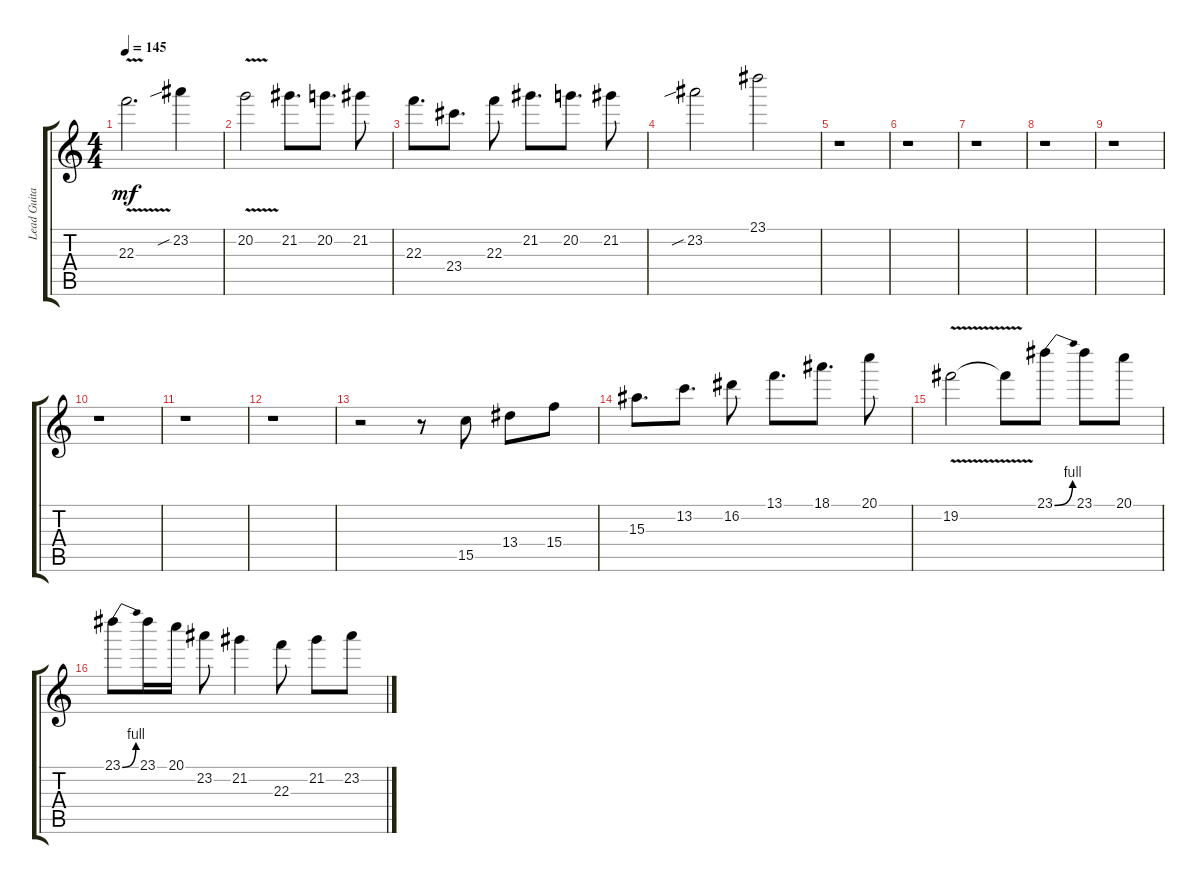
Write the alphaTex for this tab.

\track ("Lead Guitar" "Lead Guita") {instrument electricguitarclean}
\staff {score tabs}
\tuning (E4 B3 G3 D3 A2 E2) {hide}
\ts (4 4)
\tempo 145
\clef g2
\ks c
22.3{v}.2{d dy mf} 23.2{sib}.4 |
20.2{v}.2 21.2.8{d} 20.2.8{d} 21.2.8 |
22.3.8{d} 23.4.8{d} 22.3.8 21.2.8{d} 20.2.8{d} 21.2.8 |
23.2{sib}.2 23.1.2 |
r.1 |
r.1 |
r.1 |
r.1 |
r.1 |
r.1 |
r.1 |
r.1 |
r.2 r.8 15.5.8 13.4.8 15.4.8 |
15.3.8{d} 13.2.8{d} 16.2.8 13.1.8{d} 18.1.8{d} 20.1.8 |
19.2{v}.2 19.2{v t}.8 23.1{be (bend 0 0 60 4)}.8 23.1.8 20.1.8 |
23.1{be (bend 0 0 60 4)}.8 23.1.16 20.1.16 23.2.8 21.2.4 22.3.8 21.2.8 23.2.8
